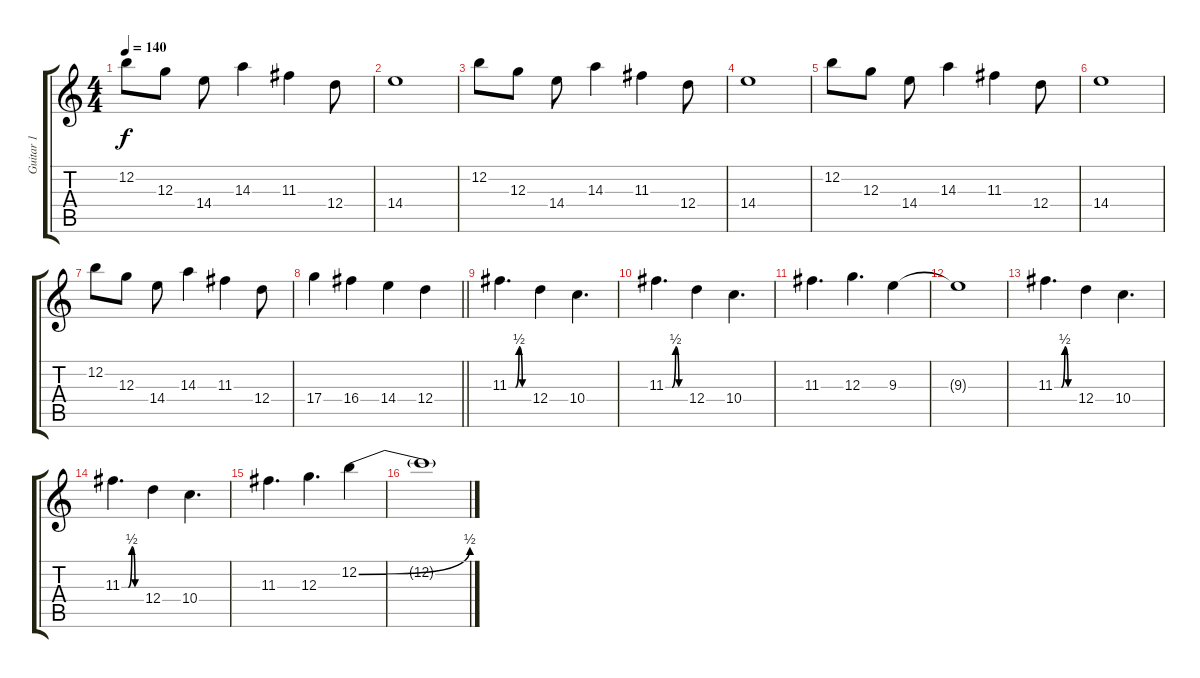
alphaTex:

\track ("Guitar 1" "Guitar 1") {instrument distortionguitar}
\staff {score tabs}
\tuning (E4 B3 G3 D3 A2 E2) {hide}
\ts (4 4)
\tempo 140
\clef g2
\ks c
12.2.8{dy f} 12.3.8 14.4.8 14.3.4 11.3.4 12.4.8 |
14.4.1 |
12.2.8 12.3.8 14.4.8 14.3.4 11.3.4 12.4.8 |
14.4.1 |
12.2.8 12.3.8 14.4.8 14.3.4 11.3.4 12.4.8 |
14.4.1 |
12.2.8 12.3.8 14.4.8 14.3.4 11.3.4 12.4.8 |
\barLineRight lightlight
17.4.4 16.4.4 14.4.4 12.4.4 |
11.3{be (custom 0 0 20 0 31 2 41 0 60 0)}.4{d} 12.4.4 10.4.4{d} |
11.3{be (custom 0 0 20 0 31 2 41 0 60 0)}.4{d} 12.4.4 10.4.4{d} |
11.3.4{d} 12.3.4{d} 9.3.4 |
9.3{t}.1 |
11.3{be (custom 0 0 20 0 31 2 41 0 60 0)}.4{d} 12.4.4 10.4.4{d} |
11.3{be (custom 0 0 20 0 31 2 41 0 60 0)}.4{d} 12.4.4 10.4.4{d} |
11.3.4{d} 12.3.4{d} 12.2{be (bend 0 0 60 2)}.4 |
12.2{t}.1
